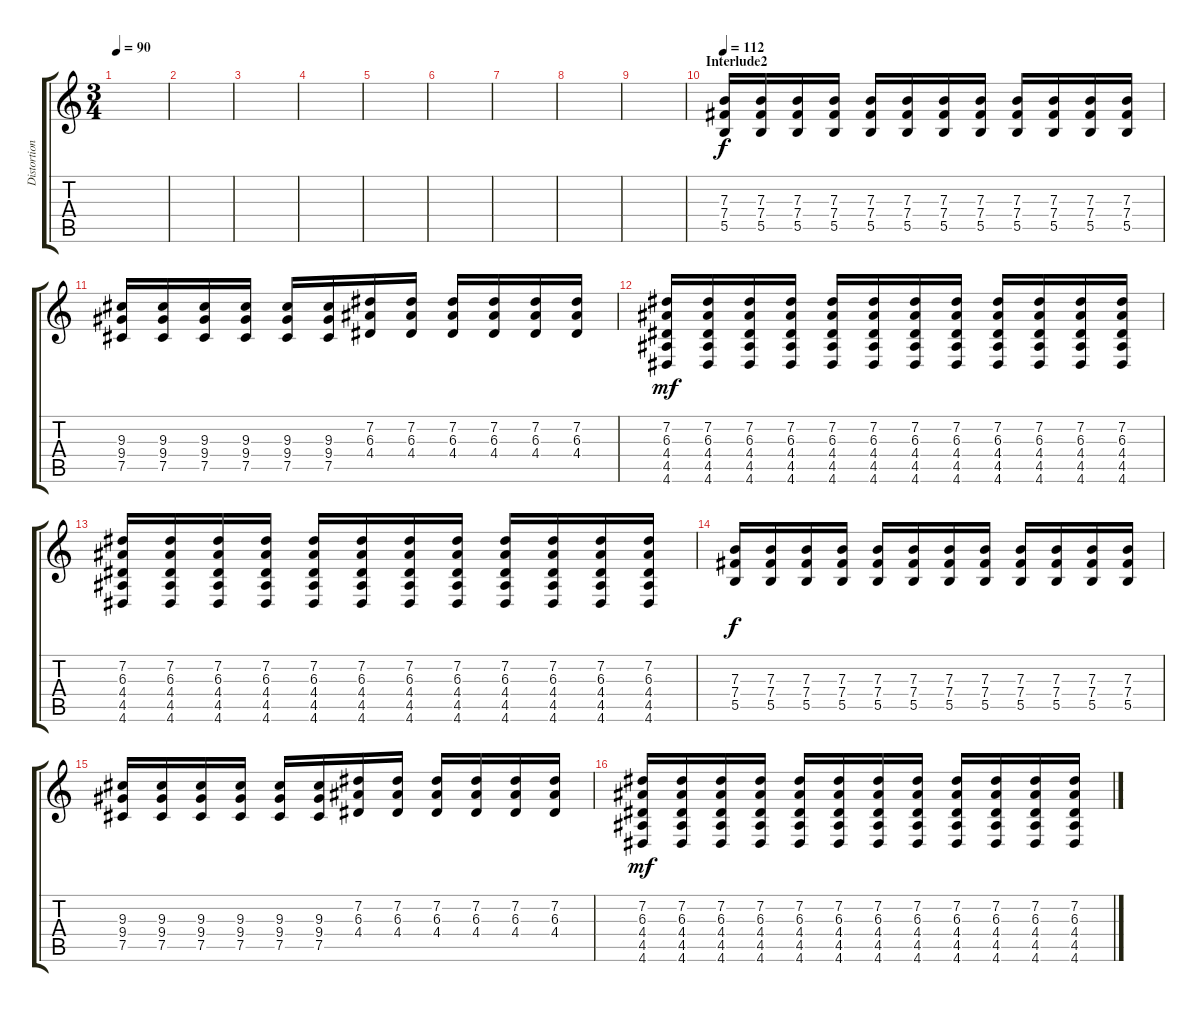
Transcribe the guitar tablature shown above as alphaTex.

\track ("Distortion Guitar1" "Distortion") {instrument distortionguitar}
\staff {score tabs}
\tuning (Db4 Ab3 E3 B2 Gb2 B1) {hide}
\ts (3 4)
\tempo 90
\clef g2
\ks c
|
|
|
|
|
|
|
|
|
\section ("" "Interlude2")
\tempo 112
(7.3 7.4 5.5).16 (7.3 7.4 5.5).16 (7.3 7.4 5.5).16 (7.3 7.4 5.5).16 (7.3 7.4 5.5).16 (7.3 7.4 5.5).16 (7.3 7.4 5.5).16 (7.3 7.4 5.5).16 (7.3 7.4 5.5).16 (7.3 7.4 5.5).16 (7.3 7.4 5.5).16 (7.3 7.4 5.5).16 |
(9.3 9.4 7.5).16 (9.3 9.4 7.5).16 (9.3 9.4 7.5).16 (9.3 9.4 7.5).16 (9.3 9.4 7.5).16 (9.3 9.4 7.5).16 (7.2 6.3 4.4).16 (7.2 6.3 4.4).16 (7.2 6.3 4.4).16 (7.2 6.3 4.4).16 (7.2 6.3 4.4).16 (7.2 6.3 4.4).16 |
(7.2 6.3 4.4 4.5 4.6).16{dy mf} (7.2 6.3 4.4 4.5 4.6).16 (7.2 6.3 4.4 4.5 4.6).16 (7.2 6.3 4.4 4.5 4.6).16 (7.2 6.3 4.4 4.5 4.6).16 (7.2 6.3 4.4 4.5 4.6).16 (7.2 6.3 4.4 4.5 4.6).16 (7.2 6.3 4.4 4.5 4.6).16 (7.2 6.3 4.4 4.5 4.6).16 (7.2 6.3 4.4 4.5 4.6).16 (7.2 6.3 4.4 4.5 4.6).16 (7.2 6.3 4.4 4.5 4.6).16 |
(7.2 6.3 4.4 4.5 4.6).16 (7.2 6.3 4.4 4.5 4.6).16 (7.2 6.3 4.4 4.5 4.6).16 (7.2 6.3 4.4 4.5 4.6).16 (7.2 6.3 4.4 4.5 4.6).16 (7.2 6.3 4.4 4.5 4.6).16 (7.2 6.3 4.4 4.5 4.6).16 (7.2 6.3 4.4 4.5 4.6).16 (7.2 6.3 4.4 4.5 4.6).16 (7.2 6.3 4.4 4.5 4.6).16 (7.2 6.3 4.4 4.5 4.6).16 (7.2 6.3 4.4 4.5 4.6).16 |
(7.3 7.4 5.5).16{dy f} (7.3 7.4 5.5).16 (7.3 7.4 5.5).16 (7.3 7.4 5.5).16 (7.3 7.4 5.5).16 (7.3 7.4 5.5).16 (7.3 7.4 5.5).16 (7.3 7.4 5.5).16 (7.3 7.4 5.5).16 (7.3 7.4 5.5).16 (7.3 7.4 5.5).16 (7.3 7.4 5.5).16 |
(9.3 9.4 7.5).16 (9.3 9.4 7.5).16 (9.3 9.4 7.5).16 (9.3 9.4 7.5).16 (9.3 9.4 7.5).16 (9.3 9.4 7.5).16 (7.2 6.3 4.4).16 (7.2 6.3 4.4).16 (7.2 6.3 4.4).16 (7.2 6.3 4.4).16 (7.2 6.3 4.4).16 (7.2 6.3 4.4).16 |
(7.2 6.3 4.4 4.5 4.6).16{dy mf} (7.2 6.3 4.4 4.5 4.6).16 (7.2 6.3 4.4 4.5 4.6).16 (7.2 6.3 4.4 4.5 4.6).16 (7.2 6.3 4.4 4.5 4.6).16 (7.2 6.3 4.4 4.5 4.6).16 (7.2 6.3 4.4 4.5 4.6).16 (7.2 6.3 4.4 4.5 4.6).16 (7.2 6.3 4.4 4.5 4.6).16 (7.2 6.3 4.4 4.5 4.6).16 (7.2 6.3 4.4 4.5 4.6).16 (7.2 6.3 4.4 4.5 4.6).16
